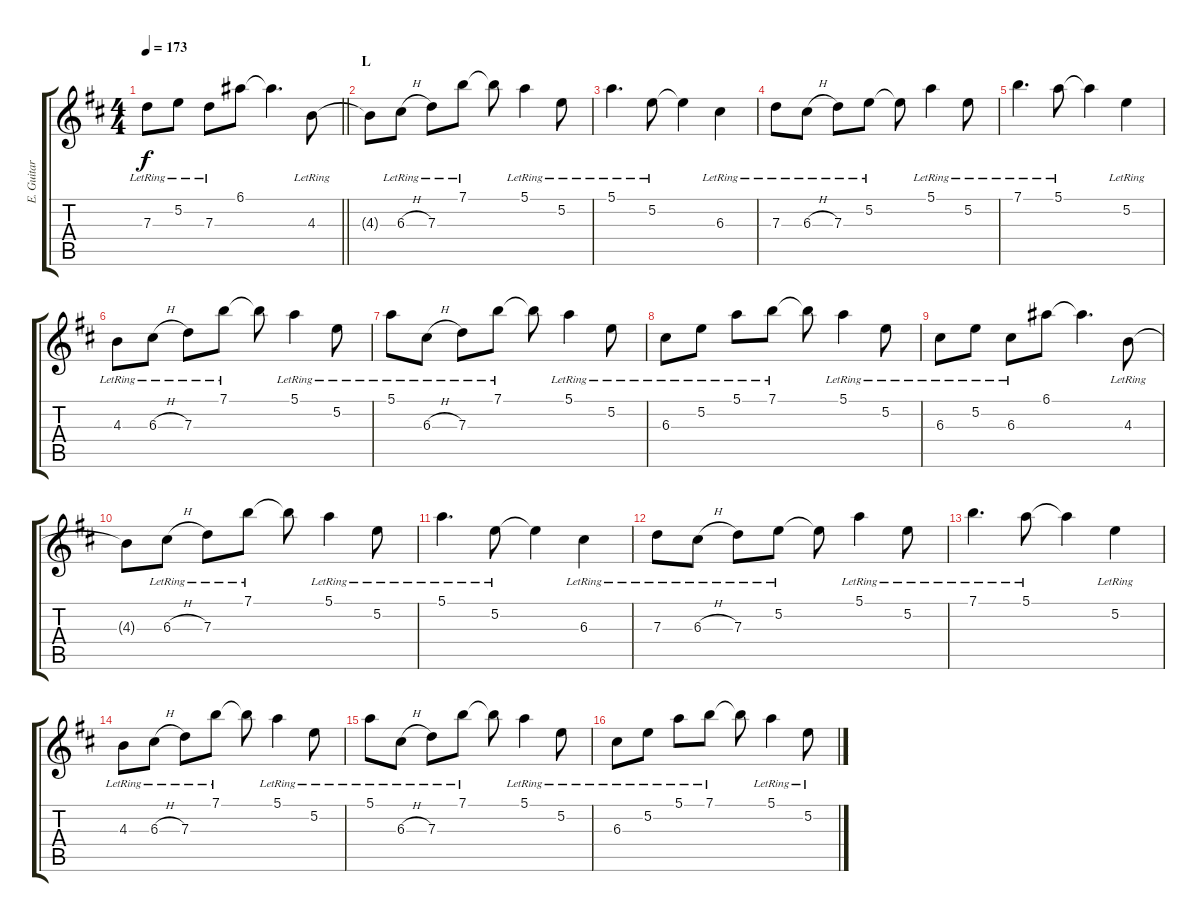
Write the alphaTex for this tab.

\track ("E. Guitar II" "E. Guitar ") {instrument overdrivenguitar}
\staff {score tabs}
\tuning (E4 B3 G3 D3 A2 E2) {hide}
\ts (4 4)
\tempo 173
\clef g2
\barLineRight lightlight
\ks d
7.3{lr}.8{dy f} 5.2{lr}.8 7.3{lr}.8 6.1.8 6.1{t}.4{d} 4.3{lr}.8 |
\section ("" "L")
4.3{t}.8 6.3{h lr}.8 7.3{lr}.8 7.1{lr}.8 7.1{t}.8 5.1{lr}.4 5.2{lr}.8 |
5.1{lr}.4{d} 5.2{lr}.8 5.2{t}.4 6.3{lr}.4 |
7.3{lr}.8 6.3{h lr}.8 7.3{lr}.8 5.2{lr}.8 5.2{t}.8 5.1{lr}.4 5.2{lr}.8 |
7.1{lr}.4{d} 5.1{lr}.8 5.1{t}.4 5.2{lr}.4 |
4.3{lr}.8 6.3{h lr}.8 7.3{lr}.8 7.1{lr}.8 7.1{t}.8 5.1{lr}.4 5.2{lr}.8 |
5.1{lr}.8 6.3{h lr}.8 7.3{lr}.8 7.1{lr}.8 7.1{t}.8 5.1{lr}.4 5.2{lr}.8 |
6.3{lr}.8 5.2{lr}.8 5.1{lr}.8 7.1{lr}.8 7.1{t}.8 5.1{lr}.4 5.2{lr}.8 |
6.3{lr}.8 5.2{lr}.8 6.3{lr}.8 6.1.8 6.1{t}.4{d} 4.3{lr}.8 |
4.3{t}.8 6.3{h lr}.8 7.3{lr}.8 7.1{lr}.8 7.1{t}.8 5.1{lr}.4 5.2{lr}.8 |
5.1{lr}.4{d} 5.2{lr}.8 5.2{t}.4 6.3{lr}.4 |
7.3{lr}.8 6.3{h lr}.8 7.3{lr}.8 5.2{lr}.8 5.2{t}.8 5.1{lr}.4 5.2{lr}.8 |
7.1{lr}.4{d} 5.1{lr}.8 5.1{t}.4 5.2{lr}.4 |
4.3{lr}.8 6.3{h lr}.8 7.3{lr}.8 7.1{lr}.8 7.1{t}.8 5.1{lr}.4 5.2{lr}.8 |
5.1{lr}.8 6.3{h lr}.8 7.3{lr}.8 7.1{lr}.8 7.1{t}.8 5.1{lr}.4 5.2{lr}.8 |
6.3{lr}.8 5.2{lr}.8 5.1{lr}.8 7.1{lr}.8 7.1{t}.8 5.1{lr}.4 5.2{lr}.8
